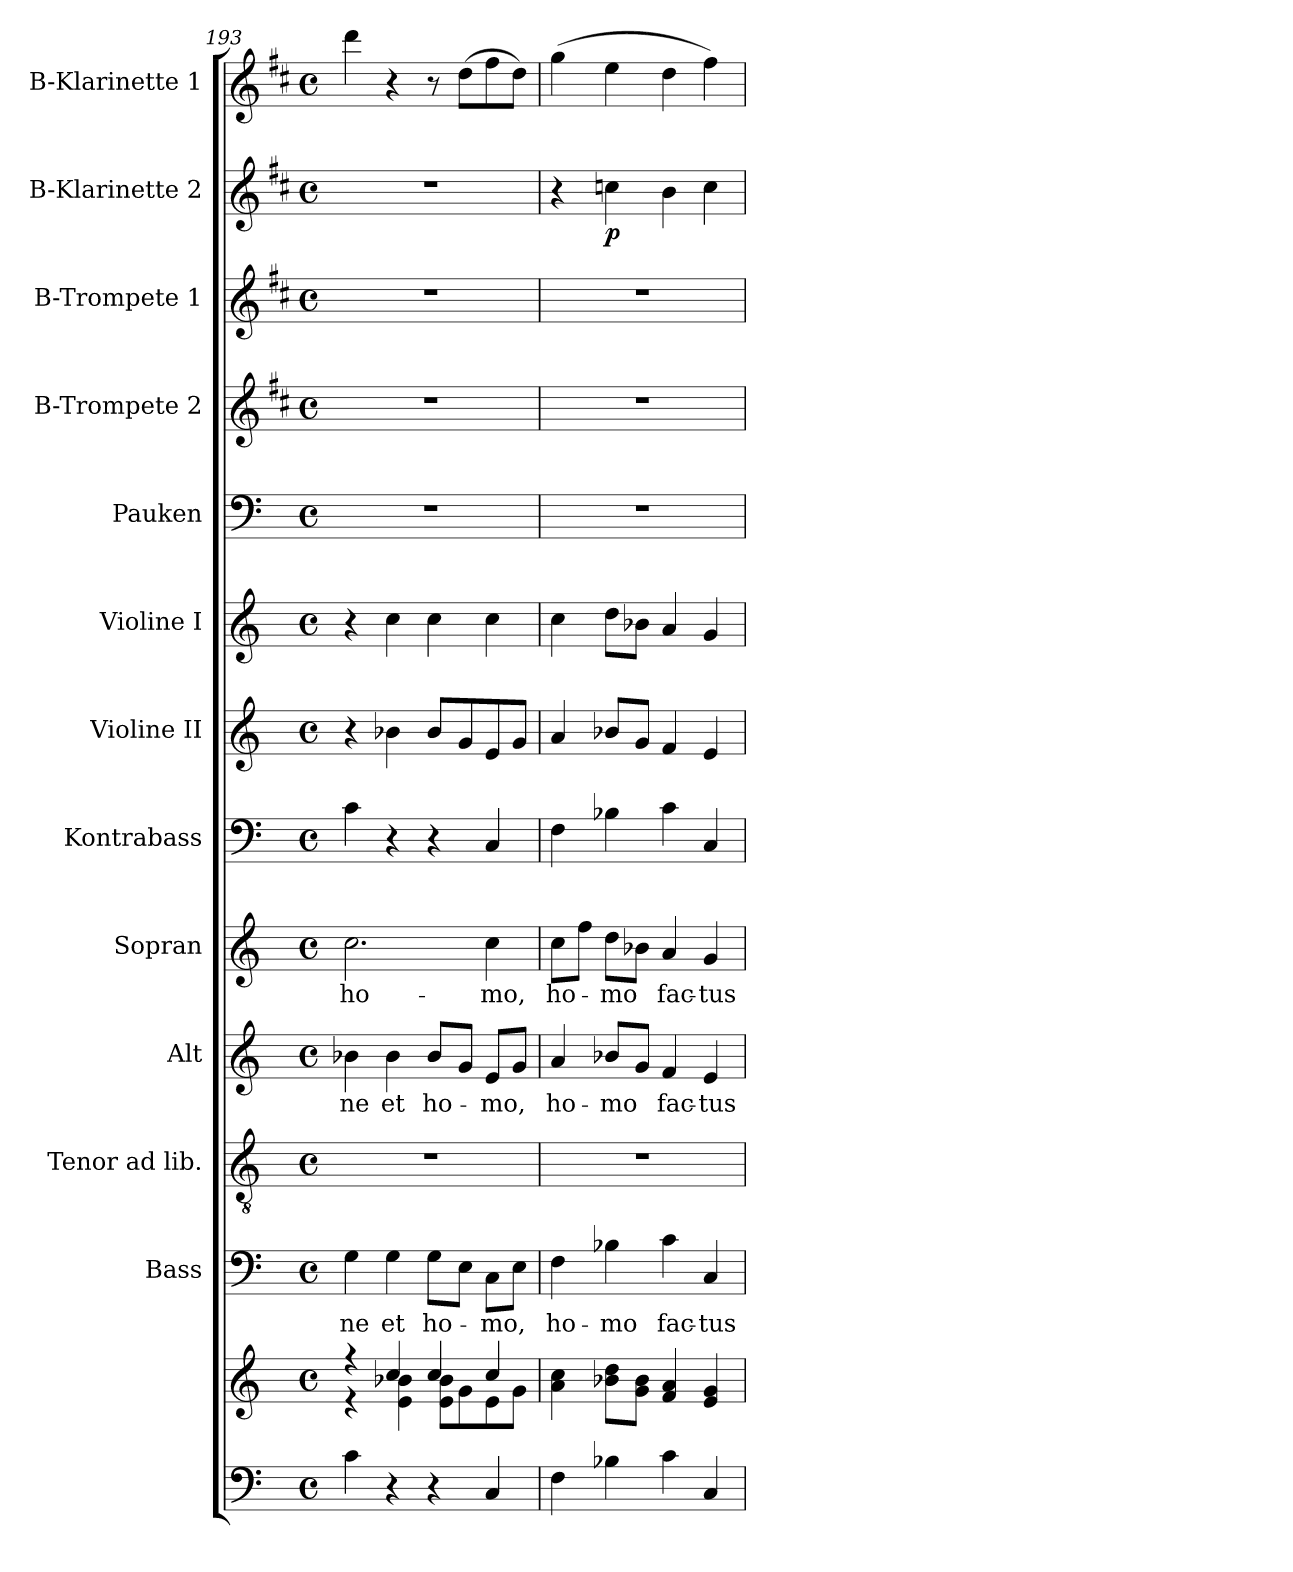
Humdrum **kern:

**kern	**kern	**kern	**text	**kern	**kern	**text	**kern	**text	**kern	**kern	**kern	**kern	**kern	**kern	**kern	**dynam	**kern
*part13	*part13	*part12	*part12	*part11	*part10	*part10	*part9	*part9	*part8	*part7	*part6	*part5	*part4	*part3	*part2	*part2	*part1
*staff14	*staff13	*staff12	*staff12	*staff11	*staff10	*staff10	*staff9	*staff9	*staff8	*staff7	*staff6	*staff5	*staff4	*staff3	*staff2	*staff2	*staff1
*	*	*I"Bass	*	*I"Tenor ad lib.	*I"Alt	*	*I"Sopran	*	*I"Kontrabass	*I"Violine II	*I"Violine I	*I"Pauken	*I"B-Trompete 2	*I"B-Trompete 1	*I"B-Klarinette 2	*	*I"B-Klarinette 1
*	*	*I'B.	*	*I'T.	*I'A.	*	*I'S.	*	*I'Kb.	*I'Vl. II	*I'Vl. I	*I'Pk.	*I'Trp. 2	*I'Trp. 1	*I'B Kl. 2	*	*I'B Kl. 1
*clefF4	*clefG2	*clefF4	*	*clefGv2	*clefG2	*	*clefG2	*	*clefF4	*clefG2	*clefG2	*clefF4	*clefG2	*clefG2	*clefG2	*	*clefG2
*	*	*	*	*	*	*	*	*	*ITrd7c12	*	*	*	*ITrd1c2	*ITrd1c2	*ITrd1c2	*	*ITrd1c2
*k[]	*k[]	*k[]	*	*k[]	*k[]	*	*k[]	*	*k[]	*k[]	*k[]	*k[]	*k[]	*k[]	*k[]	*	*k[]
*C:	*C:	*C:	*	*C:	*C:	*	*C:	*	*C:	*C:	*C:	*C:	*C:	*C:	*C:	*	*C:
*M4/4	*M4/4	*M4/4	*	*M4/4	*M4/4	*	*M4/4	*	*M4/4	*M4/4	*M4/4	*M4/4	*M4/4	*M4/4	*M4/4	*	*M4/4
*met(c)	*met(c)	*met(c)	*	*met(c)	*met(c)	*	*met(c)	*	*met(c)	*met(c)	*met(c)	*met(c)	*met(c)	*met(c)	*met(c)	*	*met(c)
=193	=193	=193	=193	=193	=193	=193	=193	=193	=193	=193	=193	=193	=193	=193	=193	=193	=193
*	*^	*	*	*	*	*	*	*	*	*	*	*	*	*	*	*	*
!	!	!	!	!LO:LY:b	!	!	!LO:LY:b	!	!LO:LY:b	!	!	!	!	!	!	!	!	!
4c\	4r	4r	4G\	-ne	1r	4b-X\	-ne	2.cc\	ho-	4C\	4r	4r	1r	1r	1r	1r	.	4ccc\
!	!	!	!	!LO:LY:b	!	!	!LO:LY:b	!	!	!	!	!	!	!	!	!	!	!
4r	4cc/	4e\ 4b-X\	4G\	et	.	4b-\	et	.	.	4r	4b-X\	4cc\	.	.	.	.	.	4r
!	!	!	!	!LO:LY:b	!	!	!LO:LY:b	!	!	!	!	!	!	!	!	!	!	!
4r	4cc/	8e\ 8b-\L	8G\L	ho-	.	8b-/L	ho-	.	.	4r	8b-/L	4cc\	.	.	.	.	.	8r
.	.	8g\	8E\J	.	.	8g/J	.	.	.	.	8g/	.	.	.	.	.	.	(>8cc\L
!	!	!	!	!LO:LY:b	!	!	!LO:LY:b	!	!LO:LY:b	!	!	!	!	!	!	!	!	!
4C/	4cc/	8e\	8C\L	-mo,	.	8e/L	-mo,	4cc\	-mo,	4CC/	8e/	4cc\	.	.	.	.	.	8ee\
.	.	8g\J	8E\J	.	.	8g/J	.	.	.	.	8g/J	.	.	.	.	.	.	8cc\J)
=194	=194	=194	=194	=194	=194	=194	=194	=194	=194	=194	=194	=194	=194	=194	=194	=194	=194	=194
!	!	!	!	!LO:LY:b	!	!	!LO:LY:b	!	!LO:LY:b	!	!	!	!	!	!	!	!	!
*	*v	*v	*	*	*	*	*	*	*	*	*	*	*	*	*	*	*	*
4F\	4a\ 4cc\	4F\	ho-	1r	4a/	ho-	8cc\L	ho-	4FF\	4a/	4cc\	1r	1r	1r	4r	.	(>4ff\
.	.	.	.	.	.	.	8ff\J	.	.	.	.	.	.	.	.	.	.
!	!	!	!LO:LY:b	!	!	!LO:LY:b	!	!LO:LY:b	!	!	!	!	!	!	!	!LO:DY:b	!
4B-X\	8b-X\ 8dd\L	4B-X\	-mo	.	8b-X/L	-mo	8dd\L	-mo	4BB-X\	8b-X/L	8dd\L	.	.	.	4b-X\	p	4dd\
.	8g\ 8b-\J	.	.	.	8g/J	.	8b-X\J	.	.	8g/J	8b-X\J	.	.	.	.	.	.
!	!	!	!LO:LY:b	!	!	!LO:LY:b	!	!LO:LY:b	!	!	!	!	!	!	!	!	!
4c\	4f/ 4a/	4c\	fac-	.	4f/	fac-	4a/	fac-	4C\	4f/	4a/	.	.	.	4a\	.	4cc\
!	!	!	!LO:LY:b	!	!	!LO:LY:b	!	!LO:LY:b	!	!	!	!	!	!	!	!	!
4C/	4e/ 4g/	4C/	-tus	.	4e/	-tus	4g/	-tus	4CC/	4e/	4g/	.	.	.	4b-\	.	4ee\)
=	=	=	=	=	=	=	=	=	=	=	=	=	=	=	=	=	=
*-	*-	*-	*-	*-	*-	*-	*-	*-	*-	*-	*-	*-	*-	*-	*-	*-	*-
